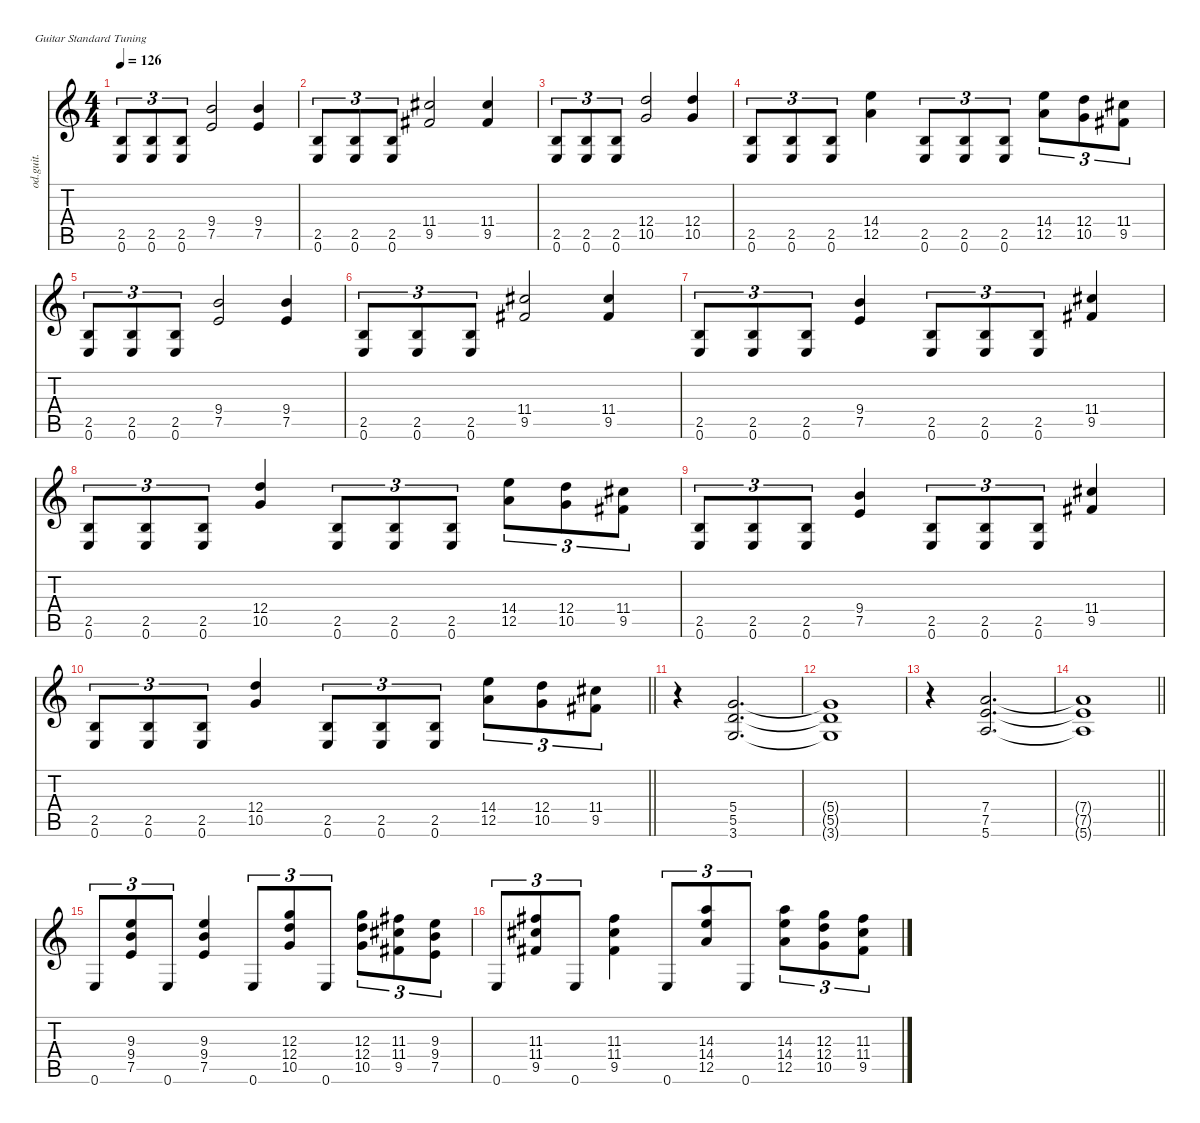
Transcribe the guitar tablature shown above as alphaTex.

\defaultSystemsLayout 4
\hideDynamics
\bracketExtendMode nobrackets
\otherSystemsTrackNameOrientation horizontal
\track ("Rhythm Guitar" "od.guit.") {instrument overdrivenguitar}
\staff {score tabs}
\tuning (E4 B3 G3 D3 A2 E2)
\ts (4 4)
\tempo 126
\clef g2
\ks c
(2.5 0.6).8{tu (3 2) dy f beam Up} (2.5 0.6).8{tu (3 2) beam Up} (2.5 0.6).8{tu (3 2) beam Up} (9.4 7.5).2{beam Up} (9.4 7.5).4{beam Up} |
(2.5 0.6).8{tu (3 2) beam Up} (2.5 0.6).8{tu (3 2) beam Up} (2.5 0.6).8{tu (3 2) beam Up} (11.4{acc #} 9.5{acc #}).2{beam Up} (11.4{acc #} 9.5{acc #}).4{beam Up} |
(2.5 0.6).8{tu (3 2) beam Up} (2.5 0.6).8{tu (3 2) beam Up} (2.5 0.6).8{tu (3 2) beam Up} (12.4 10.5).2{beam Up} (12.4 10.5).4{beam Up} |
(2.5 0.6).8{tu (3 2) beam Up} (2.5 0.6).8{tu (3 2) beam Up} (2.5 0.6).8{tu (3 2) beam Up} (14.4 12.5).4{beam Down} (2.5 0.6).8{tu (3 2) beam Up} (2.5 0.6).8{tu (3 2) beam Up} (2.5 0.6).8{tu (3 2) beam Up} (14.4 12.5).8{tu (3 2) beam Down} (12.4 10.5).8{tu (3 2) beam Down} (11.4{acc #} 9.5{acc #}).8{tu (3 2) beam Down} |
(2.5 0.6).8{tu (3 2) beam Up} (2.5 0.6).8{tu (3 2) beam Up} (2.5 0.6).8{tu (3 2) beam Up} (9.4 7.5).2{beam Up} (9.4 7.5).4{beam Up} |
(2.5 0.6).8{tu (3 2) beam Up} (2.5 0.6).8{tu (3 2) beam Up} (2.5 0.6).8{tu (3 2) beam Up} (11.4{acc #} 9.5{acc #}).2{beam Up} (11.4{acc #} 9.5{acc #}).4{beam Up} |
(2.5 0.6).8{tu (3 2) beam Up} (2.5 0.6).8{tu (3 2) beam Up} (2.5 0.6).8{tu (3 2) beam Up} (9.4 7.5).4{beam Up} (2.5 0.6).8{tu (3 2) beam Up} (2.5 0.6).8{tu (3 2) beam Up} (2.5 0.6).8{tu (3 2) beam Up} (11.4{acc #} 9.5{acc #}).4{beam Up} |
(2.5 0.6).8{tu (3 2) beam Up} (2.5 0.6).8{tu (3 2) beam Up} (2.5 0.6).8{tu (3 2) beam Up} (12.4 10.5).4{beam Up} (2.5 0.6).8{tu (3 2) beam Up} (2.5 0.6).8{tu (3 2) beam Up} (2.5 0.6).8{tu (3 2) beam Up} (14.4 12.5).8{tu (3 2) beam Down} (12.4 10.5).8{tu (3 2) beam Down} (11.4{acc #} 9.5{acc #}).8{tu (3 2) beam Down} |
(2.5 0.6).8{tu (3 2) beam Up} (2.5 0.6).8{tu (3 2) beam Up} (2.5 0.6).8{tu (3 2) beam Up} (9.4 7.5).4{beam Up} (2.5 0.6).8{tu (3 2) beam Up} (2.5 0.6).8{tu (3 2) beam Up} (2.5 0.6).8{tu (3 2) beam Up} (11.4{acc #} 9.5{acc #}).4{beam Up} |
\barLineRight lightlight
(2.5 0.6).8{tu (3 2) beam Up} (2.5 0.6).8{tu (3 2) beam Up} (2.5 0.6).8{tu (3 2) beam Up} (12.4 10.5).4{beam Up} (2.5 0.6).8{tu (3 2) beam Up} (2.5 0.6).8{tu (3 2) beam Up} (2.5 0.6).8{tu (3 2) beam Up} (14.4 12.5).8{tu (3 2) beam Down} (12.4 10.5).8{tu (3 2) beam Down} (11.4{acc #} 9.5{acc #}).8{tu (3 2) beam Down} |
r.4{beam Down} (5.4 5.5 3.6).2{d beam Up} |
(5.4{t} 5.5{t} 3.6{t}).1{beam Up} |
r.4{beam Down} (7.4 7.5 5.6).2{d beam Up} |
\barLineRight lightlight
(7.4{t} 7.5{t} 5.6{t}).1{beam Up} |
0.6.8{tu (3 2) beam Up} (9.3 9.4 7.5).8{tu (3 2) beam Up} 0.6.8{tu (3 2) beam Up} (9.3 9.4 7.5).4{beam Up} 0.6.8{tu (3 2) beam Up} (12.3 12.4 10.5).8{tu (3 2) beam Up} 0.6.8{tu (3 2) beam Up} (12.3 12.4 10.5).8{tu (3 2) beam Down} (11.3{acc #} 11.4{acc #} 9.5{acc #}).8{tu (3 2) beam Down} (9.3 9.4 7.5).8{tu (3 2) beam Down} |
0.6.8{tu (3 2) beam Up} (11.3{acc #} 11.4{acc #} 9.5{acc #}).8{tu (3 2) beam Up} 0.6.8{tu (3 2) beam Up} (11.3{acc #} 11.4{acc #} 9.5{acc #}).4{beam Down} 0.6.8{tu (3 2) beam Up} (14.3 14.4 12.5).8{tu (3 2) beam Up} 0.6.8{tu (3 2) beam Up} (14.3 14.4 12.5).8{tu (3 2) beam Down} (12.3 12.4 10.5).8{tu (3 2) beam Down} (11.3{acc #} 11.4{acc #} 9.5{acc #}).8{tu (3 2) beam Down}
